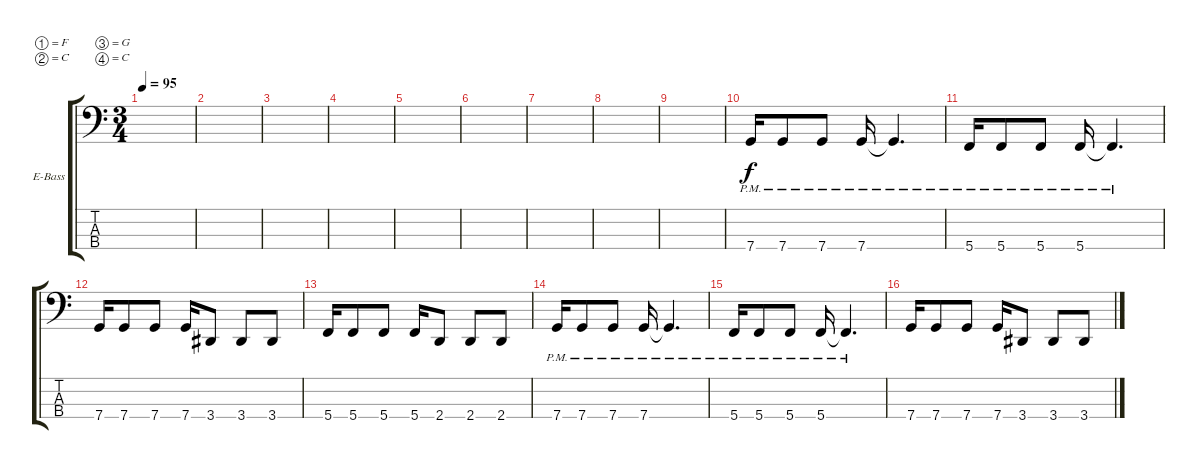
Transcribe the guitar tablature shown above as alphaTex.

\defaultSystemsLayout 4
\bracketExtendMode groupsimilarinstruments
\firstSystemTrackNameOrientation horizontal
\otherSystemsTrackNameOrientation horizontal
\track ("Erzan" "E-Bass") {instrument electricbassfinger}
\staff {score tabs}
\tuning (F2 C2 G1 C1)
\ts (3 4)
\tempo 95
\clef f4
\scale
0.333333
\ks c
|
\scale
0.333333 |
\scale
0.333333 |
\scale
0.333333 |
\scale
0.333333 |
\scale
0.333333 |
\scale
0.333333 |
\scale
0.333333 |
\scale
0.333333 |
\scale
0.333333 7.4{pm}.16 7.4{pm}.8 7.4{pm}.8 7.4{pm}.16 7.4{pm t}.4{d} |
\scale
0.333333 5.4{pm}.16 5.4{pm}.8 5.4{pm}.8 5.4{pm}.16 5.4{pm t}.4{d} |
\scale
0.333333 7.4.16 7.4.8 7.4.8 7.4.16 3.4.8 3.4.8 3.4.8 |
\scale
0.333333 5.4.16 5.4.8 5.4.8 5.4.16 2.4.8 2.4.8 2.4.8 |
\scale
0.333333 7.4{pm}.16 7.4{pm}.8 7.4{pm}.8 7.4{pm}.16 7.4{pm t}.4{d} |
\scale
0.333333 5.4{pm}.16 5.4{pm}.8 5.4{pm}.8 5.4{pm}.16 5.4{pm t}.4{d} |
\scale
0.333333 7.4.16 7.4.8 7.4.8 7.4.16 3.4.8 3.4.8 3.4.8
